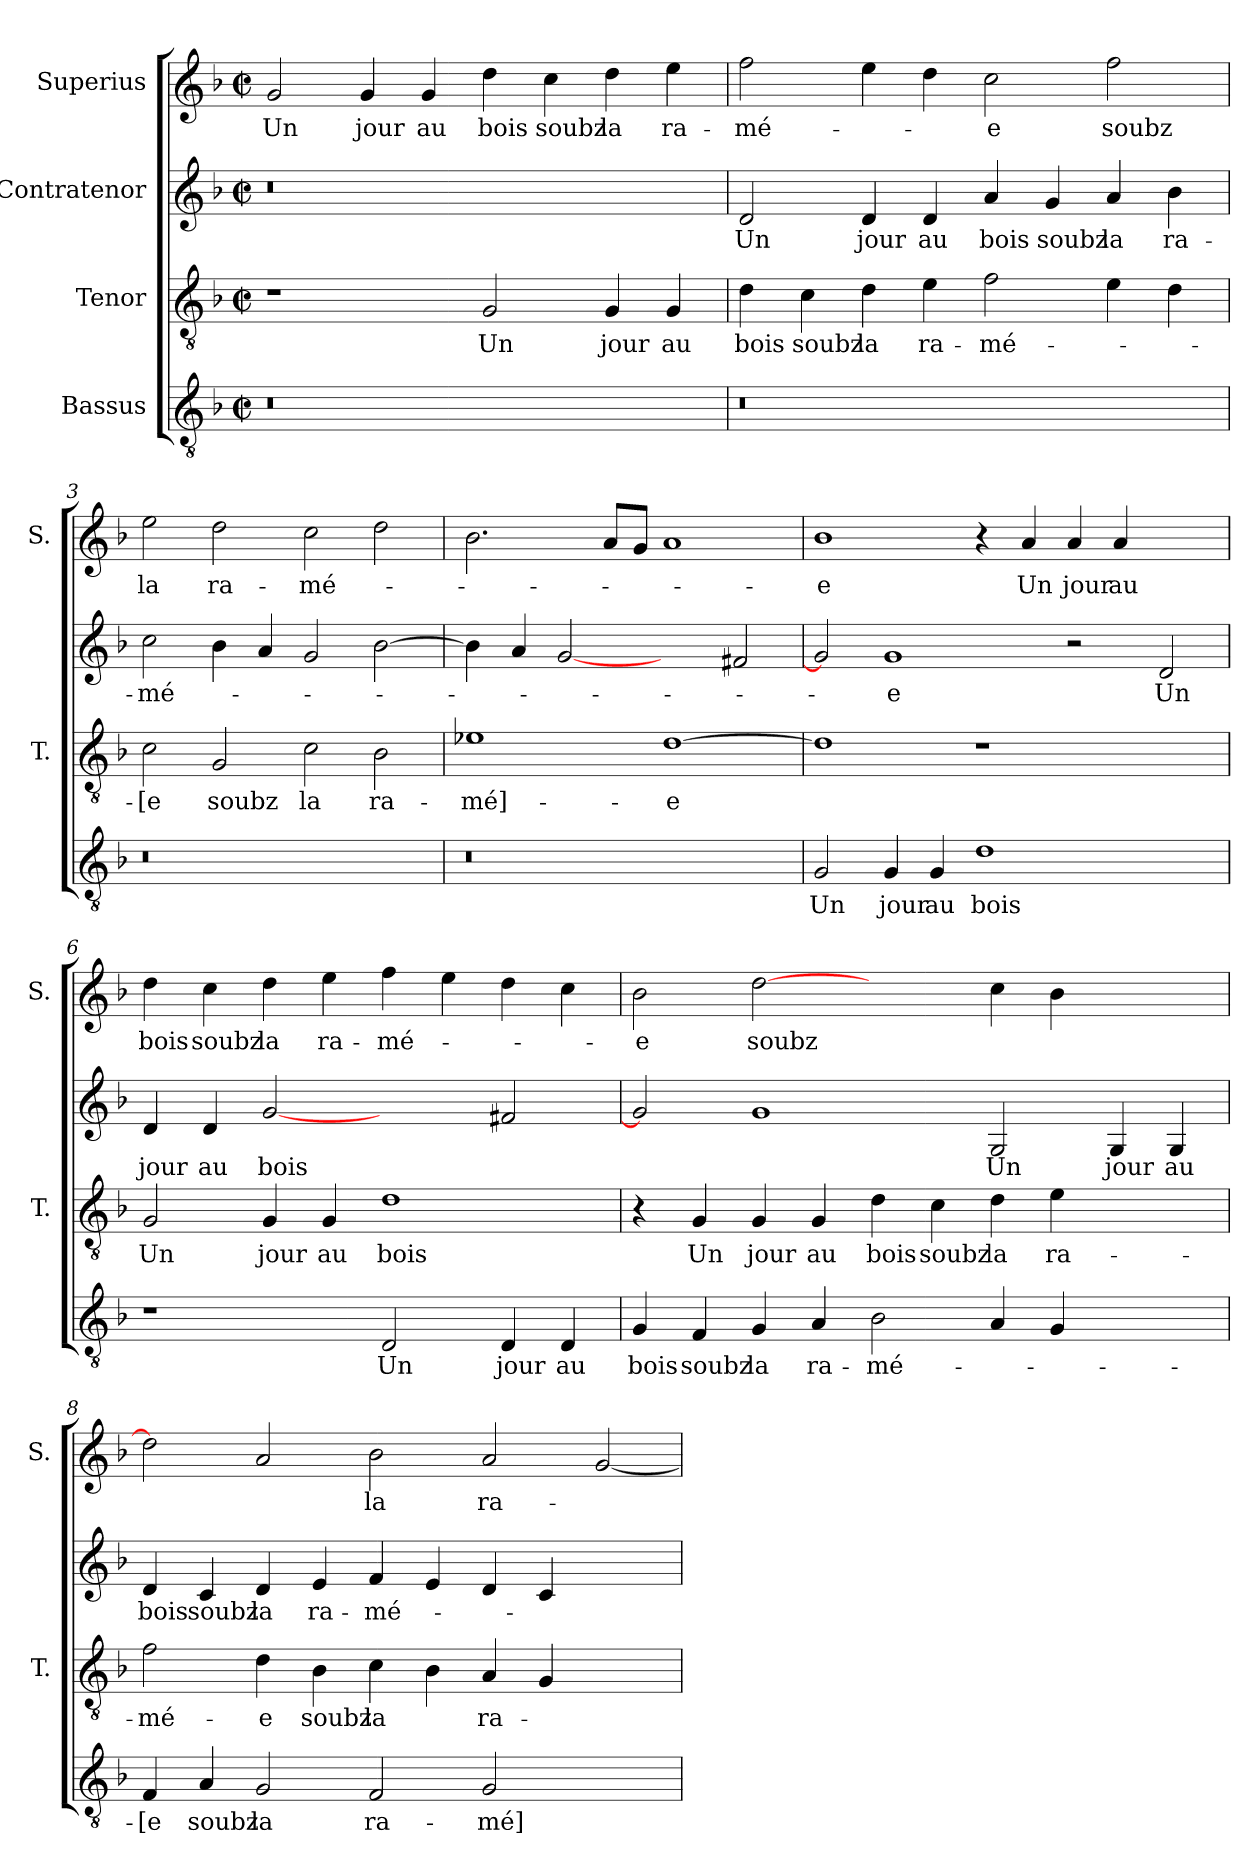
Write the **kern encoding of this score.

**kern	**text	**kern	**text	**kern	**text	**kern	**text
*part4	*part4	*part3	*part3	*part2	*part2	*part1	*part1
*staff4	*staff4	*staff3	*staff3	*staff2	*staff2	*staff1	*staff1
*I"Bassus	*	*I"Tenor	*	*I"Contratenor	*	*I"Superius	*
*	*	*I'T.	*	*	*	*I'S.	*
*clefGv2	*	*clefGv2	*	*clefG2	*	*clefG2	*
*k[b-]	*	*k[b-]	*	*k[b-]	*	*k[b-]	*
*F:	*	*F:	*	*F:	*	*F:	*
*M2/2	*	*M2/2	*	*M2/2	*	*M2/2	*
*met(c|)	*	*met(c|)	*	*met(c|)	*	*met(c|)	*
=1	=1	=1	=1	=1	=1	=1	=1
!LO:N:vis=0	!	!	!	!LO:N:vis=0	!	!	!
1r	.	1r	.	1r	.	2g/	Un
.	.	.	.	.	.	4g/	jour
.	.	.	.	.	.	4g/	au
1ryy	.	2G/	Un	1ryy	.	4dd\	bois
.	.	.	.	.	.	4cc\	soubz
.	.	4G/	jour	.	.	4dd\	la
.	.	4G/	au	.	.	4ee\	ra-
=2	=2	=2	=2	=2	=2	=2	=2
!LO:N:vis=0	!	!	!	!	!	!	!
1r	.	4d\	bois	2d/	Un	2ff\	-mé-
.	.	4c\	soubz	.	.	.	.
.	.	4d\	la	4d/	jour	4ee\	.
.	.	4e\	ra-	4d/	au	4dd\	.
1ryy	.	2f\	-mé-	4a/	bois	2cc\	-e
.	.	.	.	4g/	soubz	.	.
.	.	4e\	.	4a/	la	2ff\	soubz
.	.	4d\	.	4b-\	ra-	.	.
=3	=3	=3	=3	=3	=3	=3	=3
!LO:N:vis=0	!	!	!	!	!	!	!
1r	.	2c\	-[e	2cc\	-mé-	2ee\	la
.	.	2G/	soubz	4b-\	.	2dd\	ra-
.	.	.	.	4a/	.	.	.
1ryy	.	2c\	la	2g/	.	2cc\	-mé-
.	.	2B-\	ra-	[2b-\	.	2dd\	.
=4	=4	=4	=4	=4	=4	=4	=4
!LO:N:vis=0	!	!	!	!	!	!	!
1r	.	1e-X\	-mé]-	4b-\]	.	2.b-\	.
.	.	.	.	4a/	.	.	.
.	.	.	.	[2g/	.	.	.
.	.	.	.	.	.	8a/L	.
.	.	.	.	.	.	8g/J	.
1ryy	.	[1d\	-e	2ryy	.	1a/	.
.	.	.	.	2f#X/	.	.	.
!!LO:LB:g=z
=5	=5	=5	=5	=5	=5	=5	=5
2G/	Un	1d\]	.	2g/]	.	1b-\	-e
4G/	jour	.	.	1g/	-e	.	.
4G/	au	.	.	.	.	.	.
1d\	bois	1r	.	.	.	4r	.
.	.	.	.	.	.	4a/	Un
.	.	.	.	2r	.	4a/	jour
.	.	.	.	.	.	4a/	au
2ryy	.	2ryy	.	2d/	Un	2ryy	.
=6	=6	=6	=6	=6	=6	=6	=6
1r	.	2G/	Un	4d/	jour	4dd\	bois
.	.	.	.	4d/	au	4cc\	soubz
.	.	4G/	jour	[2g/	bois	4dd\	la
.	.	4G/	au	.	.	4ee\	ra-
2D/	Un	1d\	bois	2ryy	.	4ff\	-mé-
.	.	.	.	.	.	4ee\	.
4D/	jour	.	.	2f#X/	.	4dd\	.
4D/	au	.	.	.	.	4cc\	.
=7	=7	=7	=7	=7	=7	=7	=7
4G/	bois	4r	.	2g/]	.	2b-\	-e
4F/	soubz	4G/	Un	.	.	.	.
4G/	la	4G/	jour	1g/	.	[2dd\	soubz
4A/	ra-	4G/	au	.	.	.	.
2B-\	-mé-	4d\	bois	.	.	2ryy	.
.	.	4c\	soubz	.	.	.	.
4A/	.	4d\	la	2G/	Un	4cc\	.
4G/	.	4e\	ra-	.	.	4b-\	.
2ryy	.	2ryy	.	4G/	jour	2ryy	.
.	.	.	.	4G/	au	.	.
=8	=8	=8	=8	=8	=8	=8	=8
4F/	-[e	2f\	-mé-	4d/	bois	2dd\]	.
4A/	soubz	.	.	4c/	soubz	.	.
2G/	la	4d\	-e	4d/	la	2a/	.
.	.	4B-\	soubz	4e/	ra-	.	.
2F/	ra-	4c\	la	4f/	-mé-	2b-\	la
.	.	4B-\	.	4e/	.	.	.
2G/	-mé]-	4A/	ra-	4d/	.	2a/	ra-
.	.	4G/	.	4c/	.	.	.
2ryy	.	2ryy	.	2ryy	.	[2g/	.
=	=	=	=	=	=	=	=
*-	*-	*-	*-	*-	*-	*-	*-
